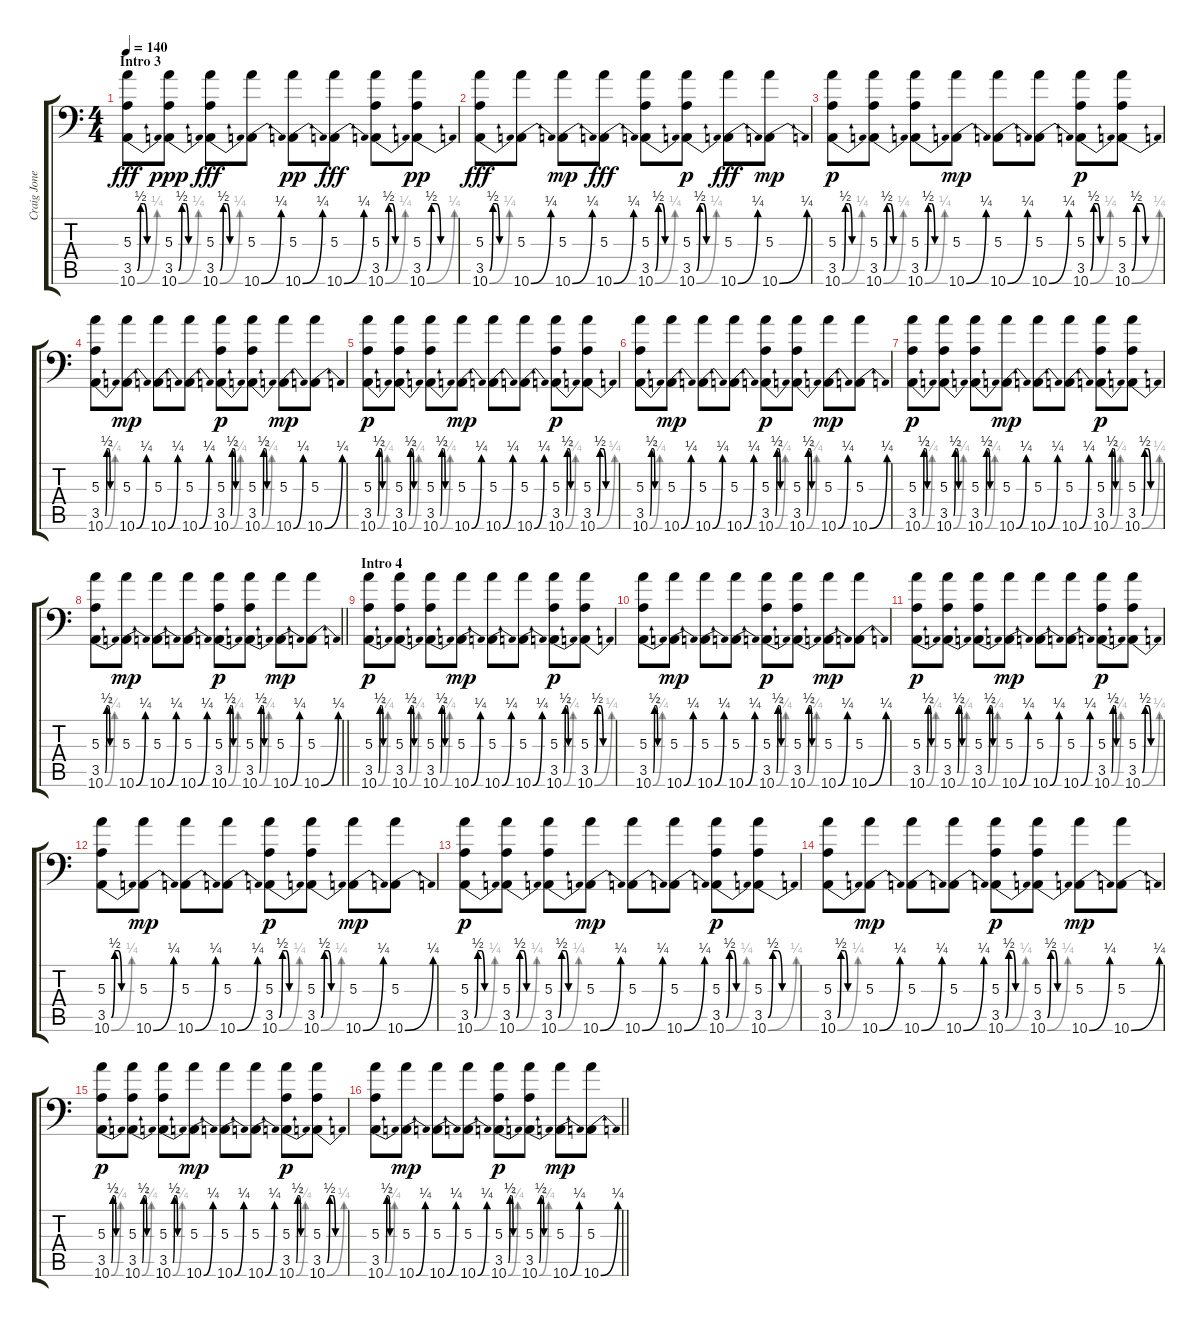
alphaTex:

\track ("Craig Jones" "Craig Jone") {instrument guitarharmonics}
\staff {score tabs}
\tuning (Db6 Ab3 E3 B2 Gb2 B0) {hide}
\ts (4 4)
\section ("" "Intro 3")
\tempo 140
\clef f4
\ks c
(5.3 3.5{be (custom 0 0 10 2 20 2 30 0 60 0)} 10.6{be (bend 0 0 60 1)}).8{dy fff volume 10 instrument distortionguitar} (5.3 3.5{be (custom 0 0 10 2 20 2 30 0 60 0)} 10.6{be (bend 0 0 60 1)}).8{dy ppp} (5.3 3.5{be (custom 0 0 10 2 20 2 30 0 60 0)} 10.6{be (bend 0 0 60 1)}).8{dy fff} (5.3 10.6{be (bend 0 0 60 1)}).8 (5.3 10.6{be (bend 0 0 60 1)}).8{dy pp} (5.3 10.6{be (bend 0 0 60 1)}).8{dy fff} (5.3 3.5{be (custom 0 0 10 2 20 2 30 0 60 0)} 10.6{be (bend 0 0 60 1)}).8 (5.3 3.5{be (custom 0 0 10 2 20 2 30 0 60 0)} 10.6{be (bend 0 0 60 1)}).8{dy pp} |
(5.3 3.5{be (custom 0 0 10 2 20 2 30 0 60 0)} 10.6{be (bend 0 0 60 1)}).8{dy fff} (5.3 10.6{be (bend 0 0 60 1)}).8 (5.3 10.6{be (bend 0 0 60 1)}).8{dy mp} (5.3 10.6{be (bend 0 0 60 1)}).8{dy fff} (5.3 3.5{be (custom 0 0 10 2 20 2 30 0 60 0)} 10.6{be (bend 0 0 60 1)}).8 (5.3 3.5{be (custom 0 0 10 2 20 2 30 0 60 0)} 10.6{be (bend 0 0 60 1)}).8{dy p} (5.3 10.6{be (bend 0 0 60 1)}).8{dy fff} (5.3 10.6{be (bend 0 0 60 1)}).8{dy mp} |
(5.3 3.5{be (custom 0 0 10 2 20 2 30 0 60 0)} 10.6{be (bend 0 0 60 1)}).8{dy p} (5.3 3.5{be (custom 0 0 10 2 20 2 30 0 60 0)} 10.6{be (bend 0 0 60 1)}).8 (5.3 3.5{be (custom 0 0 10 2 20 2 30 0 60 0)} 10.6{be (bend 0 0 60 1)}).8 (5.3 10.6{be (bend 0 0 60 1)}).8{dy mp} (5.3 10.6{be (bend 0 0 60 1)}).8 (5.3 10.6{be (bend 0 0 60 1)}).8 (5.3 3.5{be (custom 0 0 10 2 20 2 30 0 60 0)} 10.6{be (bend 0 0 60 1)}).8{dy p} (5.3 3.5{be (custom 0 0 10 2 20 2 30 0 60 0)} 10.6{be (bend 0 0 60 1)}).8 |
(5.3 3.5{be (custom 0 0 10 2 20 2 30 0 60 0)} 10.6{be (bend 0 0 60 1)}).8 (5.3 10.6{be (bend 0 0 60 1)}).8{dy mp} (5.3 10.6{be (bend 0 0 60 1)}).8 (5.3 10.6{be (bend 0 0 60 1)}).8 (5.3 3.5{be (custom 0 0 10 2 20 2 30 0 60 0)} 10.6{be (bend 0 0 60 1)}).8{dy p} (5.3 3.5{be (custom 0 0 10 2 20 2 30 0 60 0)} 10.6{be (bend 0 0 60 1)}).8 (5.3 10.6{be (bend 0 0 60 1)}).8{dy mp} (5.3 10.6{be (bend 0 0 60 1)}).8 |
(5.3 3.5{be (custom 0 0 10 2 20 2 30 0 60 0)} 10.6{be (bend 0 0 60 1)}).8{dy p} (5.3 3.5{be (custom 0 0 10 2 20 2 30 0 60 0)} 10.6{be (bend 0 0 60 1)}).8 (5.3 3.5{be (custom 0 0 10 2 20 2 30 0 60 0)} 10.6{be (bend 0 0 60 1)}).8 (5.3 10.6{be (bend 0 0 60 1)}).8{dy mp} (5.3 10.6{be (bend 0 0 60 1)}).8 (5.3 10.6{be (bend 0 0 60 1)}).8 (5.3 3.5{be (custom 0 0 10 2 20 2 30 0 60 0)} 10.6{be (bend 0 0 60 1)}).8{dy p} (5.3 3.5{be (custom 0 0 10 2 20 2 30 0 60 0)} 10.6{be (bend 0 0 60 1)}).8 |
(5.3 3.5{be (custom 0 0 10 2 20 2 30 0 60 0)} 10.6{be (bend 0 0 60 1)}).8 (5.3 10.6{be (bend 0 0 60 1)}).8{dy mp} (5.3 10.6{be (bend 0 0 60 1)}).8 (5.3 10.6{be (bend 0 0 60 1)}).8 (5.3 3.5{be (custom 0 0 10 2 20 2 30 0 60 0)} 10.6{be (bend 0 0 60 1)}).8{dy p} (5.3 3.5{be (custom 0 0 10 2 20 2 30 0 60 0)} 10.6{be (bend 0 0 60 1)}).8 (5.3 10.6{be (bend 0 0 60 1)}).8{dy mp} (5.3 10.6{be (bend 0 0 60 1)}).8 |
(5.3 3.5{be (custom 0 0 10 2 20 2 30 0 60 0)} 10.6{be (bend 0 0 60 1)}).8{dy p} (5.3 3.5{be (custom 0 0 10 2 20 2 30 0 60 0)} 10.6{be (bend 0 0 60 1)}).8 (5.3 3.5{be (custom 0 0 10 2 20 2 30 0 60 0)} 10.6{be (bend 0 0 60 1)}).8 (5.3 10.6{be (bend 0 0 60 1)}).8{dy mp} (5.3 10.6{be (bend 0 0 60 1)}).8 (5.3 10.6{be (bend 0 0 60 1)}).8 (5.3 3.5{be (custom 0 0 10 2 20 2 30 0 60 0)} 10.6{be (bend 0 0 60 1)}).8{dy p} (5.3 3.5{be (custom 0 0 10 2 20 2 30 0 60 0)} 10.6{be (bend 0 0 60 1)}).8 |
\barLineRight lightlight
(5.3 3.5{be (custom 0 0 10 2 20 2 30 0 60 0)} 10.6{be (bend 0 0 60 1)}).8 (5.3 10.6{be (bend 0 0 60 1)}).8{dy mp} (5.3 10.6{be (bend 0 0 60 1)}).8 (5.3 10.6{be (bend 0 0 60 1)}).8 (5.3 3.5{be (custom 0 0 10 2 20 2 30 0 60 0)} 10.6{be (bend 0 0 60 1)}).8{dy p} (5.3 3.5{be (custom 0 0 10 2 20 2 30 0 60 0)} 10.6{be (bend 0 0 60 1)}).8 (5.3 10.6{be (bend 0 0 60 1)}).8{dy mp} (5.3 10.6{be (bend 0 0 60 1)}).8 |
\section ("" "Intro 4")
(5.3 3.5{be (custom 0 0 10 2 20 2 30 0 60 0)} 10.6{be (bend 0 0 60 1)}).8{dy p} (5.3 3.5{be (custom 0 0 10 2 20 2 30 0 60 0)} 10.6{be (bend 0 0 60 1)}).8 (5.3 3.5{be (custom 0 0 10 2 20 2 30 0 60 0)} 10.6{be (bend 0 0 60 1)}).8 (5.3 10.6{be (bend 0 0 60 1)}).8{dy mp} (5.3 10.6{be (bend 0 0 60 1)}).8 (5.3 10.6{be (bend 0 0 60 1)}).8 (5.3 3.5{be (custom 0 0 10 2 20 2 30 0 60 0)} 10.6{be (bend 0 0 60 1)}).8{dy p} (5.3 3.5{be (custom 0 0 10 2 20 2 30 0 60 0)} 10.6{be (bend 0 0 60 1)}).8 |
(5.3 3.5{be (custom 0 0 10 2 20 2 30 0 60 0)} 10.6{be (bend 0 0 60 1)}).8 (5.3 10.6{be (bend 0 0 60 1)}).8{dy mp} (5.3 10.6{be (bend 0 0 60 1)}).8 (5.3 10.6{be (bend 0 0 60 1)}).8 (5.3 3.5{be (custom 0 0 10 2 20 2 30 0 60 0)} 10.6{be (bend 0 0 60 1)}).8{dy p} (5.3 3.5{be (custom 0 0 10 2 20 2 30 0 60 0)} 10.6{be (bend 0 0 60 1)}).8 (5.3 10.6{be (bend 0 0 60 1)}).8{dy mp} (5.3 10.6{be (bend 0 0 60 1)}).8 |
(5.3 3.5{be (custom 0 0 10 2 20 2 30 0 60 0)} 10.6{be (bend 0 0 60 1)}).8{dy p} (5.3 3.5{be (custom 0 0 10 2 20 2 30 0 60 0)} 10.6{be (bend 0 0 60 1)}).8 (5.3 3.5{be (custom 0 0 10 2 20 2 30 0 60 0)} 10.6{be (bend 0 0 60 1)}).8 (5.3 10.6{be (bend 0 0 60 1)}).8{dy mp} (5.3 10.6{be (bend 0 0 60 1)}).8 (5.3 10.6{be (bend 0 0 60 1)}).8 (5.3 3.5{be (custom 0 0 10 2 20 2 30 0 60 0)} 10.6{be (bend 0 0 60 1)}).8{dy p} (5.3 3.5{be (custom 0 0 10 2 20 2 30 0 60 0)} 10.6{be (bend 0 0 60 1)}).8 |
(5.3 3.5{be (custom 0 0 10 2 20 2 30 0 60 0)} 10.6{be (bend 0 0 60 1)}).8 (5.3 10.6{be (bend 0 0 60 1)}).8{dy mp} (5.3 10.6{be (bend 0 0 60 1)}).8 (5.3 10.6{be (bend 0 0 60 1)}).8 (5.3 3.5{be (custom 0 0 10 2 20 2 30 0 60 0)} 10.6{be (bend 0 0 60 1)}).8{dy p} (5.3 3.5{be (custom 0 0 10 2 20 2 30 0 60 0)} 10.6{be (bend 0 0 60 1)}).8 (5.3 10.6{be (bend 0 0 60 1)}).8{dy mp} (5.3 10.6{be (bend 0 0 60 1)}).8 |
(5.3 3.5{be (custom 0 0 10 2 20 2 30 0 60 0)} 10.6{be (bend 0 0 60 1)}).8{dy p} (5.3 3.5{be (custom 0 0 10 2 20 2 30 0 60 0)} 10.6{be (bend 0 0 60 1)}).8 (5.3 3.5{be (custom 0 0 10 2 20 2 30 0 60 0)} 10.6{be (bend 0 0 60 1)}).8 (5.3 10.6{be (bend 0 0 60 1)}).8{dy mp} (5.3 10.6{be (bend 0 0 60 1)}).8 (5.3 10.6{be (bend 0 0 60 1)}).8 (5.3 3.5{be (custom 0 0 10 2 20 2 30 0 60 0)} 10.6{be (bend 0 0 60 1)}).8{dy p} (5.3 3.5{be (custom 0 0 10 2 20 2 30 0 60 0)} 10.6{be (bend 0 0 60 1)}).8 |
(5.3 3.5{be (custom 0 0 10 2 20 2 30 0 60 0)} 10.6{be (bend 0 0 60 1)}).8 (5.3 10.6{be (bend 0 0 60 1)}).8{dy mp} (5.3 10.6{be (bend 0 0 60 1)}).8 (5.3 10.6{be (bend 0 0 60 1)}).8 (5.3 3.5{be (custom 0 0 10 2 20 2 30 0 60 0)} 10.6{be (bend 0 0 60 1)}).8{dy p} (5.3 3.5{be (custom 0 0 10 2 20 2 30 0 60 0)} 10.6{be (bend 0 0 60 1)}).8 (5.3 10.6{be (bend 0 0 60 1)}).8{dy mp} (5.3 10.6{be (bend 0 0 60 1)}).8 |
(5.3 3.5{be (custom 0 0 10 2 20 2 30 0 60 0)} 10.6{be (bend 0 0 60 1)}).8{dy p} (5.3 3.5{be (custom 0 0 10 2 20 2 30 0 60 0)} 10.6{be (bend 0 0 60 1)}).8 (5.3 3.5{be (custom 0 0 10 2 20 2 30 0 60 0)} 10.6{be (bend 0 0 60 1)}).8 (5.3 10.6{be (bend 0 0 60 1)}).8{dy mp} (5.3 10.6{be (bend 0 0 60 1)}).8 (5.3 10.6{be (bend 0 0 60 1)}).8 (5.3 3.5{be (custom 0 0 10 2 20 2 30 0 60 0)} 10.6{be (bend 0 0 60 1)}).8{dy p} (5.3 3.5{be (custom 0 0 10 2 20 2 30 0 60 0)} 10.6{be (bend 0 0 60 1)}).8 |
\barLineRight lightlight
(5.3 3.5{be (custom 0 0 10 2 20 2 30 0 60 0)} 10.6{be (bend 0 0 60 1)}).8 (5.3 10.6{be (bend 0 0 60 1)}).8{dy mp} (5.3 10.6{be (bend 0 0 60 1)}).8 (5.3 10.6{be (bend 0 0 60 1)}).8 (5.3 3.5{be (custom 0 0 10 2 20 2 30 0 60 0)} 10.6{be (bend 0 0 60 1)}).8{dy p} (5.3 3.5{be (custom 0 0 10 2 20 2 30 0 60 0)} 10.6{be (bend 0 0 60 1)}).8 (5.3 10.6{be (bend 0 0 60 1)}).8{dy mp} (5.3 10.6{be (bend 0 0 60 1)}).8
